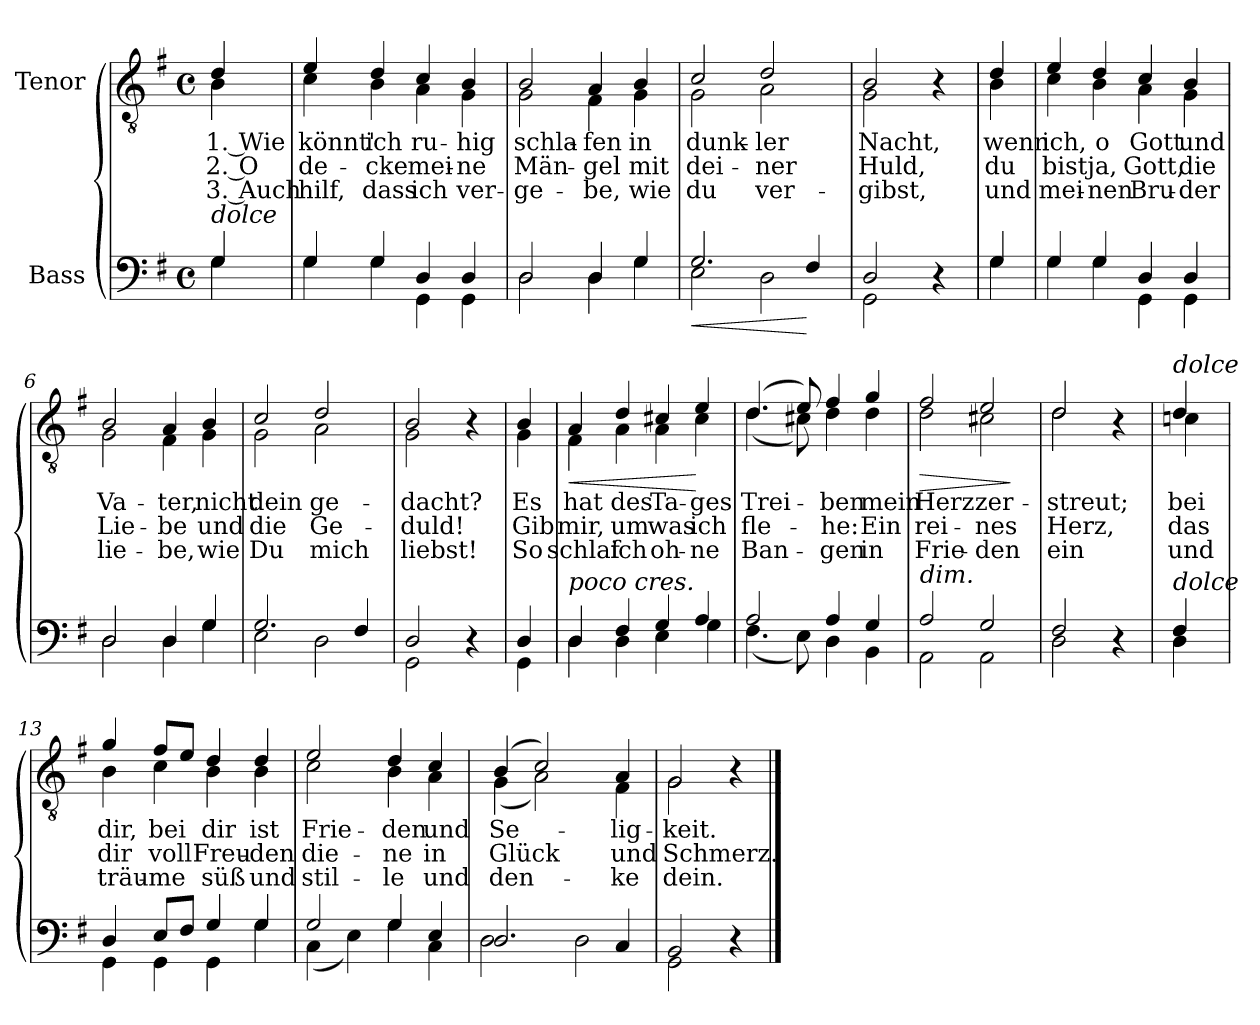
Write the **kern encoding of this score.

**kern	**dynam	**kern	**text	**text	**text	**dynam
*part2	*part2	*part1	*part1	*part1	*part1	*part1
*staff2	*staff2	*staff1	*staff1	*staff1	*staff1	*staff1
*I"Bass	*	*I"Tenor	*	*	*	*
*clefF4	*	*clefGv2	*	*	*	*
*k[f#]	*	*k[f#]	*	*	*	*
*M4/4	*	*M4/4	*	*	*	*
*met(c)	*	*met(c)	*	*	*	*
=	=	=	=	=	=	=
*^	*	*	*	*	*	*
!	!	!	!LO:TX:a:B:t=Mäßig langsam	!	!	!	!
!	!	!	!LO:TX:a:i:t=dolce	!	!	!	!
!LO:TX:a:i:t=dolce	!	!	!	!	!	!	!
!	!	!	!	!LO:LY:b	!LO:LY:b	!LO:LY:b	!
*	*	*	*^	*	*	*	*
4G/	4G\	.	4d/	4B\	1. Wie	2. O	3. Auch	.
=1	=1	=1	=1	=1	=1	=1	=1	=1
!	!	!	!	!	!LO:LY:b	!LO:LY:b	!LO:LY:b	!
4G/	4G\	.	4e/	4c\	könnt'	de-	hilf,	.
!	!	!	!	!	!LO:LY:b	!LO:LY:b	!LO:LY:b	!
4G/	4G\	.	4d/	4B\	ich	-cke	dass	.
!	!	!	!	!	!LO:LY:b	!LO:LY:b	!LO:LY:b	!
4D/	4GG\	.	4c/	4A\	ru-	mei-	ich	.
!	!	!	!	!	!LO:LY:b	!LO:LY:b	!LO:LY:b	!
4D/	4GG\	.	4B/	4G\	-hig	-ne	ver-	.
=2	=2	=2	=2	=2	=2	=2	=2	=2
!	!	!	!	!	!LO:LY:b	!LO:LY:b	!LO:LY:b	!
2D/	2D\	.	2B/	2G\	schla-	Män-	-ge-	.
!	!	!	!	!	!LO:LY:b	!LO:LY:b	!LO:LY:b	!
4D/	4D\	.	4A/	4F#\	-fen	-gel	-be,	.
!	!	!	!	!	!LO:LY:b	!LO:LY:b	!LO:LY:b	!
4G/	4G\	.	4B/	4G\	in	mit	wie	.
=3	=3	=3	=3	=3	=3	=3	=3	=3
!	!	!LO:HP:b	!	!	!LO:LY:b	!LO:LY:b	!LO:LY:b	!
2.G/	2E\	<	2c/	2G\	dunk-	dei-	du	.
!	!	!	!	!	!LO:LY:b	!LO:LY:b	!LO:LY:b	!
.	2D\	.	2d/	2A\	-ler	-ner	ver-	.
4F#/	.	[	.	.	.	.	.	.
=4	=4	=4	=4	=4	=4	=4	=4	=4
!	!	!	!	!	!LO:LY:b	!LO:LY:b	!LO:LY:b	!
2D/	2GG\	.	2B/	2G\	Nacht,	Huld,	-gibst,	.
4r	4ryy	.	4r	4ryy	.	.	.	.
!!LO:LB:g=z	!!
=4X1	=4X1	=4X1	=4X1	=4X1	=4X1	=4X1	=4X1	=4X1
!	!	!	!	!	!LO:LY:b	!LO:LY:b	!LO:LY:b	!
4G/	4G\	.	4d/	4B\	wenn	du	und	.
=5	=5	=5	=5	=5	=5	=5	=5	=5
!	!	!	!	!	!LO:LY:b	!LO:LY:b	!LO:LY:b	!
4G/	4G\	.	4e/	4c\	ich,	bist	mei-	.
!	!	!	!	!	!LO:LY:b	!LO:LY:b	!LO:LY:b	!
4G/	4G\	.	4d/	4B\	o	ja,	-nen	.
!	!	!	!	!	!LO:LY:b	!LO:LY:b	!LO:LY:b	!
4D/	4GG\	.	4c/	4A\	Gott	Gott,	Bru-	.
!	!	!	!	!	!LO:LY:b	!LO:LY:b	!LO:LY:b	!
4D/	4GG\	.	4B/	4G\	und	die	-der	.
=6	=6	=6	=6	=6	=6	=6	=6	=6
!	!	!	!	!	!LO:LY:b	!LO:LY:b	!LO:LY:b	!
2D/	2D\	.	2B/	2G\	Va-	Lie-	lie-	.
!	!	!	!	!	!LO:LY:b	!LO:LY:b	!LO:LY:b	!
4D/	4D\	.	4A/	4F#\	-ter,	-be	-be,	.
!	!	!	!	!	!LO:LY:b	!LO:LY:b	!LO:LY:b	!
4G/	4G\	.	4B/	4G\	nicht	und	wie	.
=7	=7	=7	=7	=7	=7	=7	=7	=7
!	!	!	!	!	!LO:LY:b	!LO:LY:b	!LO:LY:b	!
2.G/	2E\	.	2c/	2G\	dein	die	Du	.
!	!	!	!	!	!LO:LY:b	!LO:LY:b	!LO:LY:b	!
.	2D\	.	2d/	2A\	ge-	Ge-	mich	.
4F#/	.	.	.	.	.	.	.	.
=8	=8	=8	=8	=8	=8	=8	=8	=8
!	!	!	!	!	!LO:LY:b	!LO:LY:b	!LO:LY:b	!
2D/	2GG\	.	2B/	2G\	-dacht?	-duld!	liebst!	.
4r	4ryy	.	4r	4ryy	.	.	.	.
!!LO:LB:g=z	!!
=8X2	=8X2	=8X2	=8X2	=8X2	=8X2	=8X2	=8X2	=8X2
!	!	!	!	!	!LO:LY:b	!LO:LY:b	!LO:LY:b	!
4D/	4GG\	.	4B/	4G\	Es	Gib	So	.
=9	=9	=9	=9	=9	=9	=9	=9	=9
!LO:TX:a:i:t=poco cres.	!	!	!	!	!	!	!	!
!	!	!	!	!	!LO:LY:b	!LO:LY:b	!LO:LY:b	!LO:HP:b
4D/	4D\	.	4A/	4F#\	hat	mir,	schlaf	<
!	!	!	!	!	!LO:LY:b	!LO:LY:b	!LO:LY:b	!
4F#/	4D\	.	4d/	4A\	des	um	ich	.
!	!	!	!	!	!LO:LY:b	!LO:LY:b	!LO:LY:b	!
4G/	4E\	.	4c#X/	4A\	Ta-	was	oh-	.
!	!	!	!	!	!LO:LY:b	!LO:LY:b	!LO:LY:b	!
4A/	4G\	.	4e/	4c#\	-ges	ich	-ne	[
=10	=10	=10	=10	=10	=10	=10	=10	=10
!	!	!	!	!	!LO:LY:b	!LO:LY:b	!LO:LY:b	!
2A/	(4.F#\	.	(4.d/	(4.d\	Trei-	fle-	Ban-	.
.	8E\)	.	8e/)	8c#X\)	.	.	.	.
!	!	!	!	!	!LO:LY:b	!LO:LY:b	!LO:LY:b	!
4A/	4D\	.	4f#/	4d\	-ben	-he:	-gen	.
!	!	!	!	!	!LO:LY:b	!LO:LY:b	!LO:LY:b	!
4G/	4BB\	.	4g/	4d\	mein	Ein	in	.
=11	=11	=11	=11	=11	=11	=11	=11	=11
!LO:TX:a:i:t=dim.	!	!	!	!	!	!	!	!
!	!	!	!	!	!LO:LY:b	!LO:LY:b	!LO:LY:b	!LO:HP:b
2A/	2AA\	.	2f#/	2d\	Herz	rei-	Frie-	>
!	!	!	!	!	!LO:LY:b	!LO:LY:b	!LO:LY:b	!
2G/	2AA\	.	2e/	2c#X\	zer-	-nes	-den	.
*v	*v	*	*	*	*	*	*	*
*	*	*v	*v	*	*	*	*
.	.	.	.	.	.	]
=12	=12	=12	=12	=12	=12	=12
*^	*	*	*	*	*	*
!	!	!	!	!LO:LY:b	!LO:LY:b	!LO:LY:b	!
*	*	*	*^	*	*	*	*
2F#/	2D\	.	2d/	2d\	-streut;	Herz,	ein	.
4r	4ryy	.	4r	4ryy	.	.	.	.
!!LO:LB:g=z	!!
=12X3	=12X3	=12X3	=12X3	=12X3	=12X3	=12X3	=12X3	=12X3
!	!	!	!LO:TX:a:i:t=dolce	!	!	!	!	!
!LO:TX:a:i:t=dolce	!	!	!	!	!	!	!	!
!	!	!	!	!	!LO:LY:b	!LO:LY:b	!LO:LY:b	!
4F#/	4D\	.	4d/	4cn\	bei	das	und	.
=13	=13	=13	=13	=13	=13	=13	=13	=13
!	!	!	!	!	!LO:LY:b	!LO:LY:b	!LO:LY:b	!
4D/	4GG\	.	4g/	4B\	dir,	dir	träu-	.
!	!	!	!	!	!LO:LY:b	!LO:LY:b	!LO:LY:b	!
8E/L	4GG\	.	8f#/L	4c\	bei	voll	-me	.
8F#/J	.	.	8e/J	.	.	.	.	.
!	!	!	!	!	!LO:LY:b	!LO:LY:b	!LO:LY:b	!
4G/	4GG\	.	4d/	4B\	dir	Freu-	süß	.
!	!	!	!	!	!LO:LY:b	!LO:LY:b	!LO:LY:b	!
4G/	4G\	.	4d/	4B\	ist	-den	und	.
=14	=14	=14	=14	=14	=14	=14	=14	=14
!	!	!	!	!	!LO:LY:b	!LO:LY:b	!LO:LY:b	!
2G/	(4C\	.	2e/	2c\	Frie-	die-	stil-	.
.	4E\)	.	.	.	.	.	.	.
!	!	!	!	!	!LO:LY:b	!LO:LY:b	!LO:LY:b	!
4G/	4G\	.	4d/	4B\	-den	-ne	-le	.
!	!	!	!	!	!LO:LY:b	!LO:LY:b	!LO:LY:b	!
4E/	4C\	.	4c/	4A\	und	in	und	.
=15	=15	=15	=15	=15	=15	=15	=15	=15
!	!	!	!	!	!LO:LY:b	!LO:LY:b	!LO:LY:b	!
2.D/	2D\	.	(4B/	(4G\	Se-	Glück	den-	.
.	.	.	2c/)	2A\)	.	.	.	.
.	2D\	.	.	.	.	.	.	.
!	!	!	!	!	!LO:LY:b	!LO:LY:b	!LO:LY:b	!
4C/	.	.	4A/	4F#\	-lig-	und	-ke	.
=16	=16	=16	=16	=16	=16	=16	=16	=16
!	!	!	!	!	!LO:LY:b	!LO:LY:b	!LO:LY:b	!
2BB/	2GG\	.	2G/	2G\	-keit.	Schmerz.	dein.	.
4r	4ryy	.	4r	4ryy	.	.	.	.
*v	*v	*	*	*	*	*	*	*
*	*	*v	*v	*	*	*	*
==	==	==	==	==	==	==
*-	*-	*-	*-	*-	*-	*-
